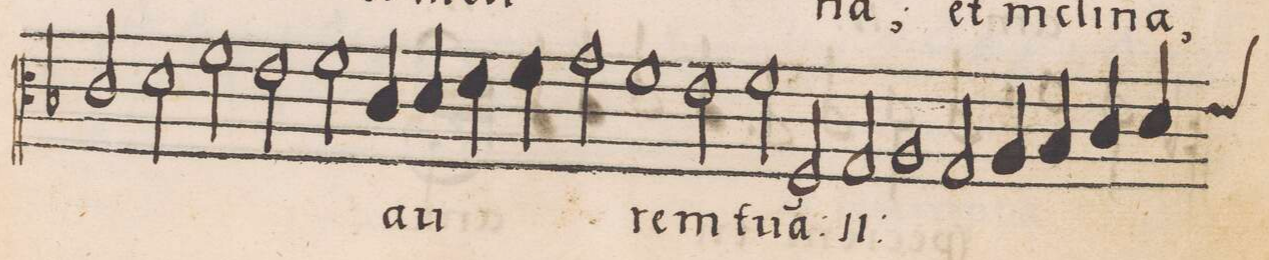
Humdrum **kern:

**kern	**text
*I"CANTVS	*
*clefC3	*
*k[b-]	*
*met(C|)	*
*M2/1	*
2c/	.
=66-	=66-
2d\	.
2f\	.
2e\	.
2f\	.
=67-	=67-
4c/	au-
4d/	.
4e\	.
4f\	.
2g\	.
1f\	.
=68-	=68-
2e\	-rem
2f\	tu-
2F/	-a(m)
=69-	=69-
*	*ij
2G/	au-
1A	.
2G/	.
=70-	=70-
4A/	.
4B-/	.
4c/	.
*custos:e	*
4d/	.
*-	*-
